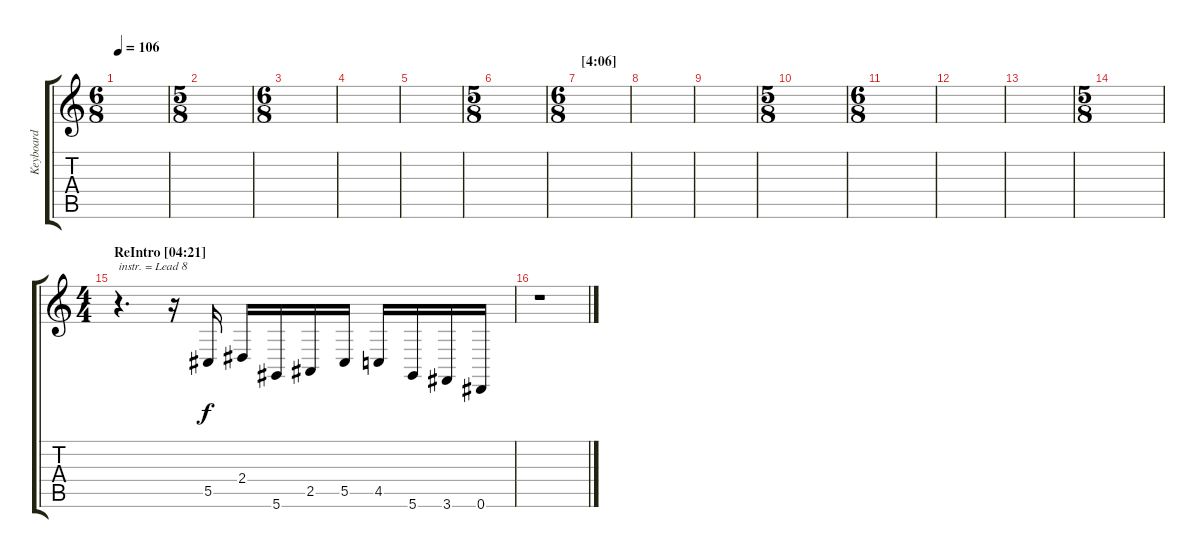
\track ("Keyboard" "Keyboard") {instrument lead8bassandlead}
\staff {score tabs}
\tuning (Eb4 Bb3 Gb3 Db3 Ab2 Eb2) {hide}
\ts (6 8)
\tempo 106
\clef g2
\ks c
|
\ts (5 8)
|
\ts (6 8)
|
|
|
\ts (5 8)
|
\ts (6 8)
\section ("" "[4:06]")
|
|
|
\ts (5 8)
|
\ts (6 8)
|
|
|
\ts (5 8)
|
\ts (4 4)
\section ("" "ReIntro [04:21]")
r.4{d txt "instr. = Lead 8" instrument lead8bassandlead} r.16 5.5.16 2.4.16 5.6.16 2.5.16 5.5.16 4.5.16 5.6.16 3.6.16 0.6.16 |
r.1
